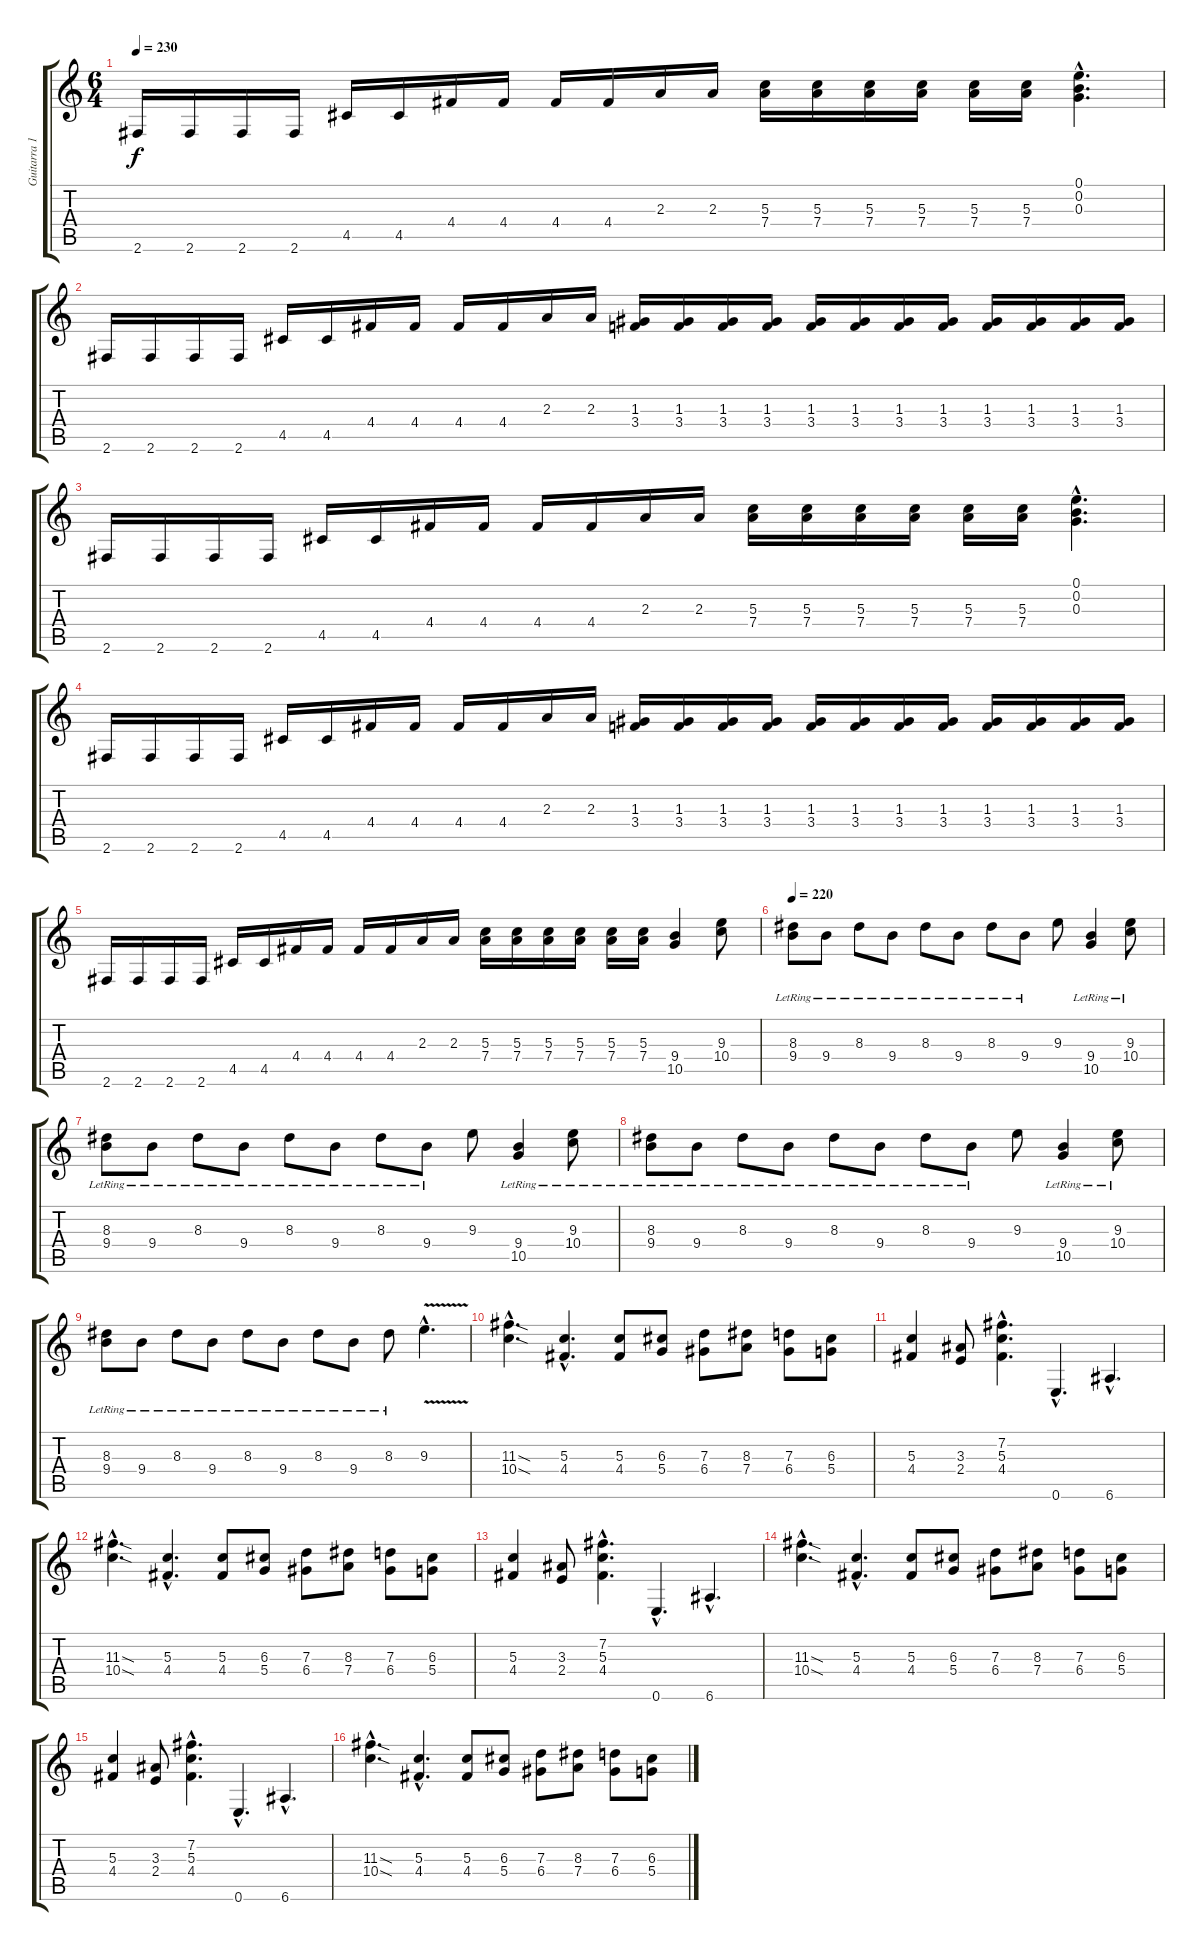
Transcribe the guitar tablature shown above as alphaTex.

\track ("Guitarra 1" "Guitarra 1") {instrument distortionguitar}
\staff {score tabs}
\tuning (E4 B3 G3 D3 A2 E2) {hide}
\ts (6 4)
\tempo 230
\clef g2
\ks c
2.6.16{dy f} 2.6.16 2.6.16 2.6.16 4.5.16 4.5.16 4.4.16 4.4.16 4.4.16 4.4.16 2.3.16 2.3.16 (5.3 7.4).16 (5.3 7.4).16 (5.3 7.4).16 (5.3 7.4).16 (5.3 7.4).16 (5.3 7.4).16 (0.1{hac} 0.2{hac} 0.3{hac}).4{d} |
2.6.16 2.6.16 2.6.16 2.6.16 4.5.16 4.5.16 4.4.16 4.4.16 4.4.16 4.4.16 2.3.16 2.3.16 (1.3 3.4).16 (1.3 3.4).16 (1.3 3.4).16 (1.3 3.4).16 (1.3 3.4).16 (1.3 3.4).16 (1.3 3.4).16 (1.3 3.4).16 (1.3 3.4).16 (1.3 3.4).16 (1.3 3.4).16 (1.3 3.4).16 |
2.6.16 2.6.16 2.6.16 2.6.16 4.5.16 4.5.16 4.4.16 4.4.16 4.4.16 4.4.16 2.3.16 2.3.16 (5.3 7.4).16 (5.3 7.4).16 (5.3 7.4).16 (5.3 7.4).16 (5.3 7.4).16 (5.3 7.4).16 (0.1{hac} 0.2{hac} 0.3{hac}).4{d} |
2.6.16 2.6.16 2.6.16 2.6.16 4.5.16 4.5.16 4.4.16 4.4.16 4.4.16 4.4.16 2.3.16 2.3.16 (1.3 3.4).16 (1.3 3.4).16 (1.3 3.4).16 (1.3 3.4).16 (1.3 3.4).16 (1.3 3.4).16 (1.3 3.4).16 (1.3 3.4).16 (1.3 3.4).16 (1.3 3.4).16 (1.3 3.4).16 (1.3 3.4).16 |
2.6.16 2.6.16 2.6.16 2.6.16 4.5.16 4.5.16 4.4.16 4.4.16 4.4.16 4.4.16 2.3.16 2.3.16 (5.3 7.4).16 (5.3 7.4).16 (5.3 7.4).16 (5.3 7.4).16 (5.3 7.4).16 (5.3 7.4).16 (9.4 10.5).4 (9.3 10.4).8 |
\tempo 220
(8.3{lr} 9.4{lr}).8 9.4{lr}.8 8.3{lr}.8 9.4{lr}.8 8.3{lr}.8 9.4{lr}.8 8.3{lr}.8 9.4{lr}.8 9.3.8 (9.4{lr} 10.5).4 (9.3{lr} 10.4{lr}).8 |
(8.3{lr} 9.4{lr}).8 9.4{lr}.8 8.3{lr}.8 9.4{lr}.8 8.3{lr}.8 9.4{lr}.8 8.3{lr}.8 9.4{lr}.8 9.3.8 (9.4{lr} 10.5).4 (9.3{lr} 10.4{lr}).8 |
(8.3{lr} 9.4{lr}).8 9.4{lr}.8 8.3{lr}.8 9.4{lr}.8 8.3{lr}.8 9.4{lr}.8 8.3{lr}.8 9.4{lr}.8 9.3.8 (9.4{lr} 10.5).4 (9.3{lr} 10.4{lr}).8 |
(8.3{lr} 9.4{lr}).8 9.4{lr}.8 8.3{lr}.8 9.4{lr}.8 8.3{lr}.8 9.4{lr}.8 8.3{lr}.8 9.4{lr}.8 8.3{lr}.8 9.3{v hac}.4{d} |
(11.3{sod hac} 10.4{sod hac}).4{d} (5.3{hac} 4.4{hac}).4{d} (5.3 4.4).8 (6.3 5.4).8 (7.3 6.4).8 (8.3 7.4).8 (7.3 6.4).8 (6.3 5.4).8 |
(5.3 4.4).4 (3.3 2.4).8 (7.2{hac} 5.3{hac} 4.4{hac}).4{d} 0.6{hac}.4{d} 6.6{hac}.4{d} |
(11.3{sod hac} 10.4{sod hac}).4{d} (5.3{hac} 4.4{hac}).4{d} (5.3 4.4).8 (6.3 5.4).8 (7.3 6.4).8 (8.3 7.4).8 (7.3 6.4).8 (6.3 5.4).8 |
(5.3 4.4).4 (3.3 2.4).8 (7.2{hac} 5.3{hac} 4.4{hac}).4{d} 0.6{hac}.4{d} 6.6{hac}.4{d} |
(11.3{sod hac} 10.4{sod hac}).4{d} (5.3{hac} 4.4{hac}).4{d} (5.3 4.4).8 (6.3 5.4).8 (7.3 6.4).8 (8.3 7.4).8 (7.3 6.4).8 (6.3 5.4).8 |
(5.3 4.4).4 (3.3 2.4).8 (7.2{hac} 5.3{hac} 4.4{hac}).4{d} 0.6{hac}.4{d} 6.6{hac}.4{d} |
(11.3{sod hac} 10.4{sod hac}).4{d} (5.3{hac} 4.4{hac}).4{d} (5.3 4.4).8 (6.3 5.4).8 (7.3 6.4).8 (8.3 7.4).8 (7.3 6.4).8 (6.3 5.4).8
